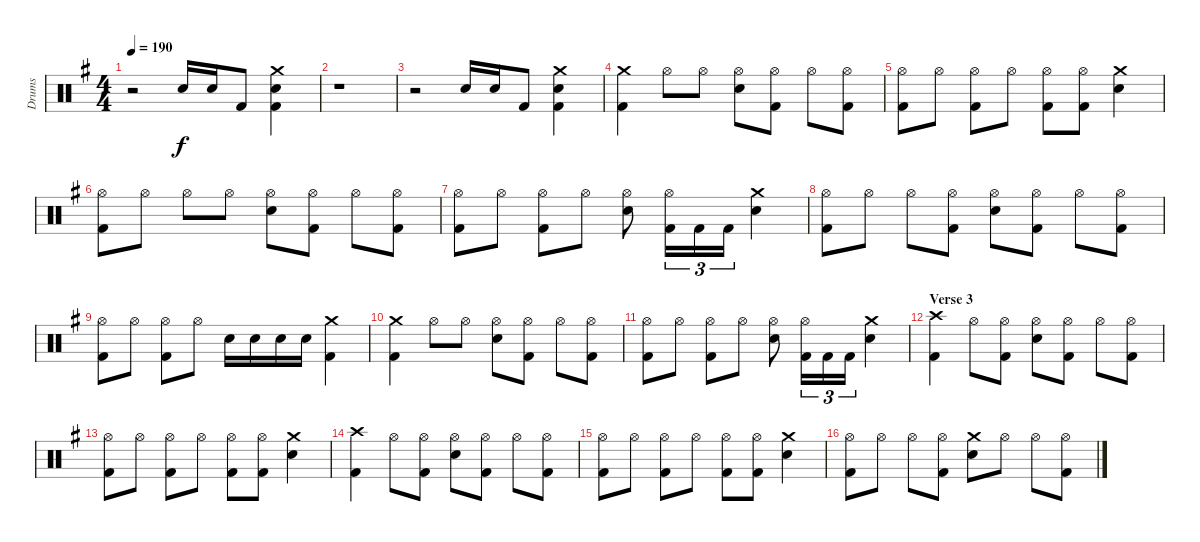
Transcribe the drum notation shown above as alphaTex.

\track ("Drums" "Drums") {instrument percussion}
\staff {score}
\articulation defaults
\ts (4 4)
\tempo 190
\clef neutral
\ks eminor
r.2{dy f} "Snare (hit) 2".16 "Snare (hit) 2".16 "Kick (hit) 2".8 ("Crash medium (hit)" "Snare (hit) 2" "Kick (hit) 2").4 |
r.1 |
r.2 "Snare (hit) 2".16 "Snare (hit) 2".16 "Kick (hit) 2".8 ("Crash medium (hit)" "Snare (hit) 2" "Kick (hit) 2").4 |
("Crash medium (hit)" "Kick (hit) 2").4 "Hi-Hat (open)".8 "Hi-Hat (open)".8 ("Hi-Hat (open)" "Snare (hit) 2").8 ("Hi-Hat (open)" "Kick (hit) 2").8 "Hi-Hat (open)".8 ("Hi-Hat (open)" "Kick (hit) 2").8 |
("Hi-Hat (open)" "Kick (hit) 2").8 "Hi-Hat (open)".8 ("Hi-Hat (open)" "Kick (hit) 2").8 "Hi-Hat (open)".8 ("Hi-Hat (open)" "Kick (hit) 2").8 ("Hi-Hat (open)" "Kick (hit) 2").8 ("Crash medium (hit)" "Snare (hit) 2").4 |
("Hi-Hat (open)" "Kick (hit) 2").8 "Hi-Hat (open)".8 "Hi-Hat (open)".8 "Hi-Hat (open)".8 ("Hi-Hat (open)" "Snare (hit) 2").8 ("Hi-Hat (open)" "Kick (hit) 2").8 "Hi-Hat (open)".8 ("Hi-Hat (open)" "Kick (hit) 2").8 |
("Hi-Hat (open)" "Kick (hit) 2").8 "Hi-Hat (open)".8 ("Hi-Hat (open)" "Kick (hit) 2").8 "Hi-Hat (open)".8 ("Hi-Hat (open)" "Snare (hit) 2").8 ("Hi-Hat (open)" "Kick (hit) 2").16{tu (3 2)} "Kick (hit) 2".16{tu (3 2)} "Kick (hit) 2".16{tu (3 2)} ("Crash medium (hit)" "Snare (hit) 2").4 |
("Hi-Hat (open)" "Kick (hit) 2").8 "Hi-Hat (open)".8 "Hi-Hat (open)".8 ("Hi-Hat (open)" "Kick (hit) 2").8 ("Hi-Hat (open)" "Snare (hit) 2").8 ("Hi-Hat (open)" "Kick (hit) 2").8 "Hi-Hat (open)".8 ("Hi-Hat (open)" "Kick (hit) 2").8 |
("Hi-Hat (open)" "Kick (hit) 2").8 "Hi-Hat (open)".8 ("Hi-Hat (open)" "Kick (hit) 2").8 "Hi-Hat (open)".8 "Snare (hit) 2".16 "Snare (hit) 2".16 "Snare (hit) 2".16 "Snare (hit) 2".16 ("Crash medium (hit)" "Kick (hit) 2").4 |
("Crash medium (hit)" "Kick (hit) 2").4 "Hi-Hat (open)".8 "Hi-Hat (open)".8 ("Hi-Hat (open)" "Snare (hit) 2").8 ("Hi-Hat (open)" "Kick (hit) 2").8 "Hi-Hat (open)".8 ("Hi-Hat (open)" "Kick (hit) 2").8 |
("Hi-Hat (open)" "Kick (hit) 2").8 "Hi-Hat (open)".8 ("Hi-Hat (open)" "Kick (hit) 2").8 "Hi-Hat (open)".8 ("Hi-Hat (open)" "Snare (hit) 2").8 ("Hi-Hat (open)" "Kick (hit) 2").16{tu (3 2)} "Kick (hit) 2".16{tu (3 2)} "Kick (hit) 2".16{tu (3 2)} ("Crash medium (hit)" "Snare (hit) 2").4 |
\section ("" "Verse 3")
("Crash high (hit)" "Kick (hit) 2").4 "Hi-Hat (open)".8 ("Hi-Hat (open)" "Kick (hit) 2").8 ("Hi-Hat (open)" "Snare (hit) 2").8 ("Hi-Hat (open)" "Kick (hit) 2").8 "Hi-Hat (open)".8 ("Hi-Hat (open)" "Kick (hit) 2").8 |
("Hi-Hat (open)" "Kick (hit) 2").8 "Hi-Hat (open)".8 ("Hi-Hat (open)" "Kick (hit) 2").8 "Hi-Hat (open)".8 ("Hi-Hat (open)" "Kick (hit) 2").8 ("Hi-Hat (open)" "Kick (hit) 2").8 ("Crash medium (hit)" "Snare (hit) 2").4 |
("Crash high (hit)" "Kick (hit) 2").4 "Hi-Hat (open)".8 ("Hi-Hat (open)" "Kick (hit) 2").8 ("Hi-Hat (open)" "Snare (hit) 2").8 ("Hi-Hat (open)" "Kick (hit) 2").8 "Hi-Hat (open)".8 ("Hi-Hat (open)" "Kick (hit) 2").8 |
("Hi-Hat (open)" "Kick (hit) 2").8 "Hi-Hat (open)".8 ("Hi-Hat (open)" "Kick (hit) 2").8 "Hi-Hat (open)".8 ("Hi-Hat (open)" "Kick (hit) 2").8 ("Hi-Hat (open)" "Kick (hit) 2").8 ("Crash medium (hit)" "Snare (hit) 2").4 |
("Hi-Hat (open)" "Kick (hit) 2").8 "Hi-Hat (open)".8 "Hi-Hat (open)".8 ("Hi-Hat (open)" "Kick (hit) 2").8 ("Crash medium (hit)" "Snare (hit) 2").8 "Hi-Hat (open)".8 "Hi-Hat (open)".8 ("Hi-Hat (open)" "Kick (hit) 2").8
